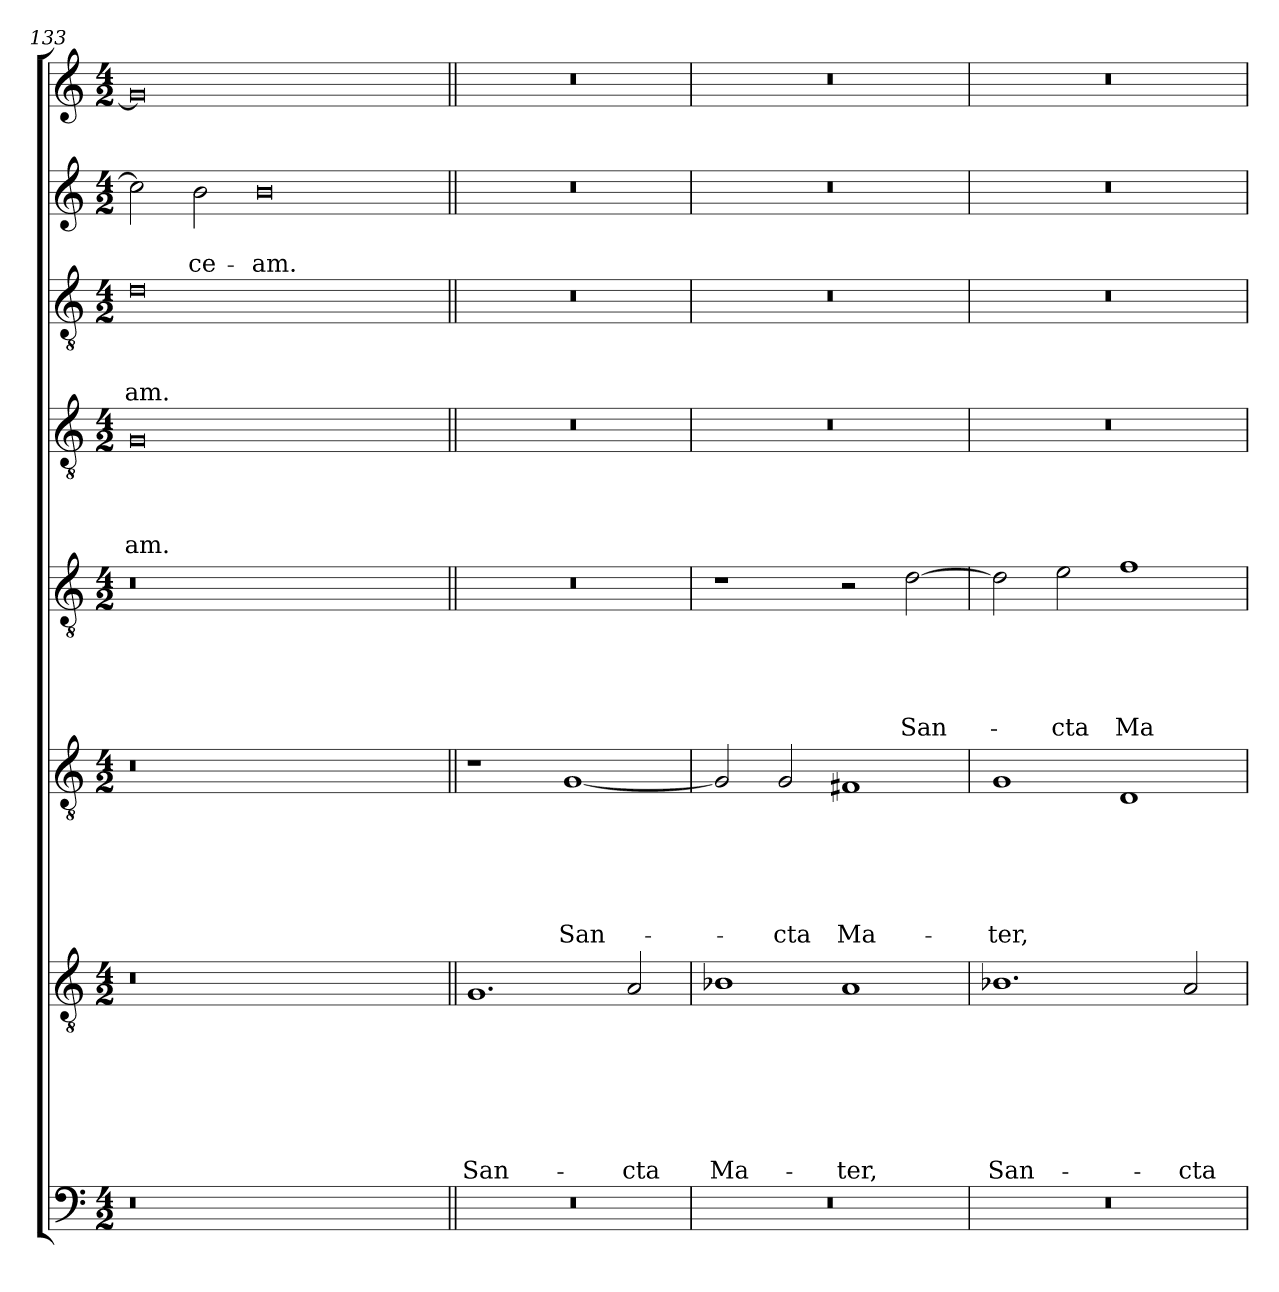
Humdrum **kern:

**kern	**kern	**text	**text	**text	**text	**text	**text	**text	**kern	**text	**text	**text	**text	**text	**text	**kern	**text	**text	**text	**text	**text	**kern	**text	**text	**text	**text	**kern	**text	**text	**text	**kern	**text	**text	**kern
*part8	*part7	*part7	*part7	*part7	*part7	*part7	*part7	*part7	*part6	*part6	*part6	*part6	*part6	*part6	*part6	*part5	*part5	*part5	*part5	*part5	*part5	*part4	*part4	*part4	*part4	*part4	*part3	*part3	*part3	*part3	*part2	*part2	*part2	*part1
*staff8	*staff7	*staff7	*staff7	*staff7	*staff7	*staff7	*staff7	*staff7	*staff6	*staff6	*staff6	*staff6	*staff6	*staff6	*staff6	*staff5	*staff5	*staff5	*staff5	*staff5	*staff5	*staff4	*staff4	*staff4	*staff4	*staff4	*staff3	*staff3	*staff3	*staff3	*staff2	*staff2	*staff2	*staff1
*clefF4	*clefGv2	*	*	*	*	*	*	*	*clefGv2	*	*	*	*	*	*	*clefGv2	*	*	*	*	*	*clefGv2	*	*	*	*	*clefGv2	*	*	*	*clefG2	*	*	*clefG2
*k[]	*k[]	*	*	*	*	*	*	*	*k[]	*	*	*	*	*	*	*k[]	*	*	*	*	*	*k[]	*	*	*	*	*k[]	*	*	*	*k[]	*	*	*k[]
*a:	*a:	*	*	*	*	*	*	*	*a:	*	*	*	*	*	*	*a:	*	*	*	*	*	*a:	*	*	*	*	*a:	*	*	*	*a:	*	*	*a:
*M4/2	*M4/2	*	*	*	*	*	*	*	*M4/2	*	*	*	*	*	*	*M4/2	*	*	*	*	*	*M4/2	*	*	*	*	*M4/2	*	*	*	*M4/2	*	*	*M4/2
=133	=133	=133	=133	=133	=133	=133	=133	=133	=133	=133	=133	=133	=133	=133	=133	=133	=133	=133	=133	=133	=133	=133	=133	=133	=133	=133	=133	=133	=133	=133	=133	=133	=133	=133
!	!	!	!	!	!	!	!	!	!	!	!	!	!	!	!	!	!	!	!	!	!	!	!	!	!	!LO:LY:b	!	!	!	!LO:LY:b	!	!	!	!
0r	0r	.	.	.	.	.	.	.	0r	.	.	.	.	.	.	0r	.	.	.	.	.	0G	.	.	.	-am.	0d	.	.	-am.	2cc\]	.	.	0g]
!	!	!	!	!	!	!	!	!	!	!	!	!	!	!	!	!	!	!	!	!	!	!	!	!	!	!	!	!	!	!	!	!	!LO:LY:b	!
.	.	.	.	.	.	.	.	.	.	.	.	.	.	.	.	.	.	.	.	.	.	.	.	.	.	.	.	.	.	.	2b\	.	-ce-	.
!	!	!	!	!	!	!	!	!	!	!	!	!	!	!	!	!	!	!	!	!	!	!	!	!	!	!	!	!	!	!	!	!	!LO:LY:b	!
.	.	.	.	.	.	.	.	.	.	.	.	.	.	.	.	.	.	.	.	.	.	.	.	.	.	.	.	.	.	.	0b	.	-am.	.
1ryy	1ryy	.	.	.	.	.	.	.	1ryy	.	.	.	.	.	.	1ryy	.	.	.	.	.	1ryy	.	.	.	.	1ryy	.	.	.	.	.	.	1ryy
!!LO:PB:g=z
=134||	=134||	=134||	=134||	=134||	=134||	=134||	=134||	=134||	=134||	=134||	=134||	=134||	=134||	=134||	=134||	=134||	=134||	=134||	=134||	=134||	=134||	=134||	=134||	=134||	=134||	=134||	=134||	=134||	=134||	=134||	=134||	=134||	=134||	=134||
!	!	!	!	!	!	!	!	!LO:LY:b	!	!	!	!	!	!	!	!	!	!	!	!	!	!	!	!	!	!	!	!	!	!	!	!	!	!
0r	1.G	.	.	.	.	.	.	San-	1r	.	.	.	.	.	.	0r	.	.	.	.	.	0r	.	.	.	.	0r	.	.	.	0r	.	.	0r
!	!	!	!	!	!	!	!	!	!	!	!	!	!	!	!LO:LY:b	!	!	!	!	!	!	!	!	!	!	!	!	!	!	!	!	!	!	!
.	.	.	.	.	.	.	.	.	[1G	.	.	.	.	.	San-	.	.	.	.	.	.	.	.	.	.	.	.	.	.	.	.	.	.	.
!	!	!	!	!	!	!	!	!LO:LY:b	!	!	!	!	!	!	!	!	!	!	!	!	!	!	!	!	!	!	!	!	!	!	!	!	!	!
.	2A/	.	.	.	.	.	.	-cta	.	.	.	.	.	.	.	.	.	.	.	.	.	.	.	.	.	.	.	.	.	.	.	.	.	.
=135	=135	=135	=135	=135	=135	=135	=135	=135	=135	=135	=135	=135	=135	=135	=135	=135	=135	=135	=135	=135	=135	=135	=135	=135	=135	=135	=135	=135	=135	=135	=135	=135	=135	=135
!	!	!	!	!	!	!	!	!LO:LY:b	!	!	!	!	!	!	!	!	!	!	!	!	!	!	!	!	!	!	!	!	!	!	!	!	!	!
0r	1B-X	.	.	.	.	.	.	Ma-	2G/]	.	.	.	.	.	.	1r	.	.	.	.	.	0r	.	.	.	.	0r	.	.	.	0r	.	.	0r
!	!	!	!	!	!	!	!	!	!	!	!	!	!	!	!LO:LY:b	!	!	!	!	!	!	!	!	!	!	!	!	!	!	!	!	!	!	!
.	.	.	.	.	.	.	.	.	2G/	.	.	.	.	.	-cta	.	.	.	.	.	.	.	.	.	.	.	.	.	.	.	.	.	.	.
!	!	!	!	!	!	!	!	!LO:LY:b	!	!	!	!	!	!	!LO:LY:b	!	!	!	!	!	!	!	!	!	!	!	!	!	!	!	!	!	!	!
.	1A	.	.	.	.	.	.	-ter,	1F#X	.	.	.	.	.	Ma-	2r	.	.	.	.	.	.	.	.	.	.	.	.	.	.	.	.	.	.
!	!	!	!	!	!	!	!	!	!	!	!	!	!	!	!	!	!	!	!	!	!LO:LY:b	!	!	!	!	!	!	!	!	!	!	!	!	!
.	.	.	.	.	.	.	.	.	.	.	.	.	.	.	.	[2d\	.	.	.	.	San-	.	.	.	.	.	.	.	.	.	.	.	.	.
=136	=136	=136	=136	=136	=136	=136	=136	=136	=136	=136	=136	=136	=136	=136	=136	=136	=136	=136	=136	=136	=136	=136	=136	=136	=136	=136	=136	=136	=136	=136	=136	=136	=136	=136
!	!	!	!	!	!	!	!	!LO:LY:b	!	!	!	!	!	!	!LO:LY:b	!	!	!	!	!	!	!	!	!	!	!	!	!	!	!	!	!	!	!
0r	1.B-X	.	.	.	.	.	.	San-	1G	.	.	.	.	.	-ter,	2d\]	.	.	.	.	.	0r	.	.	.	.	0r	.	.	.	0r	.	.	0r
!	!	!	!	!	!	!	!	!	!	!	!	!	!	!	!	!	!	!	!	!	!LO:LY:b	!	!	!	!	!	!	!	!	!	!	!	!	!
.	.	.	.	.	.	.	.	.	.	.	.	.	.	.	.	2e\	.	.	.	.	-cta	.	.	.	.	.	.	.	.	.	.	.	.	.
!	!	!	!	!	!	!	!	!	!	!	!	!	!	!	!	!	!	!	!	!	!LO:LY:b	!	!	!	!	!	!	!	!	!	!	!	!	!
.	.	.	.	.	.	.	.	.	1D	.	.	.	.	.	.	1f	.	.	.	.	Ma-	.	.	.	.	.	.	.	.	.	.	.	.	.
!	!	!	!	!	!	!	!	!LO:LY:b	!	!	!	!	!	!	!	!	!	!	!	!	!	!	!	!	!	!	!	!	!	!	!	!	!	!
.	2A/	.	.	.	.	.	.	-cta	.	.	.	.	.	.	.	.	.	.	.	.	.	.	.	.	.	.	.	.	.	.	.	.	.	.
=	=	=	=	=	=	=	=	=	=	=	=	=	=	=	=	=	=	=	=	=	=	=	=	=	=	=	=	=	=	=	=	=	=	=
*-	*-	*-	*-	*-	*-	*-	*-	*-	*-	*-	*-	*-	*-	*-	*-	*-	*-	*-	*-	*-	*-	*-	*-	*-	*-	*-	*-	*-	*-	*-	*-	*-	*-	*-
